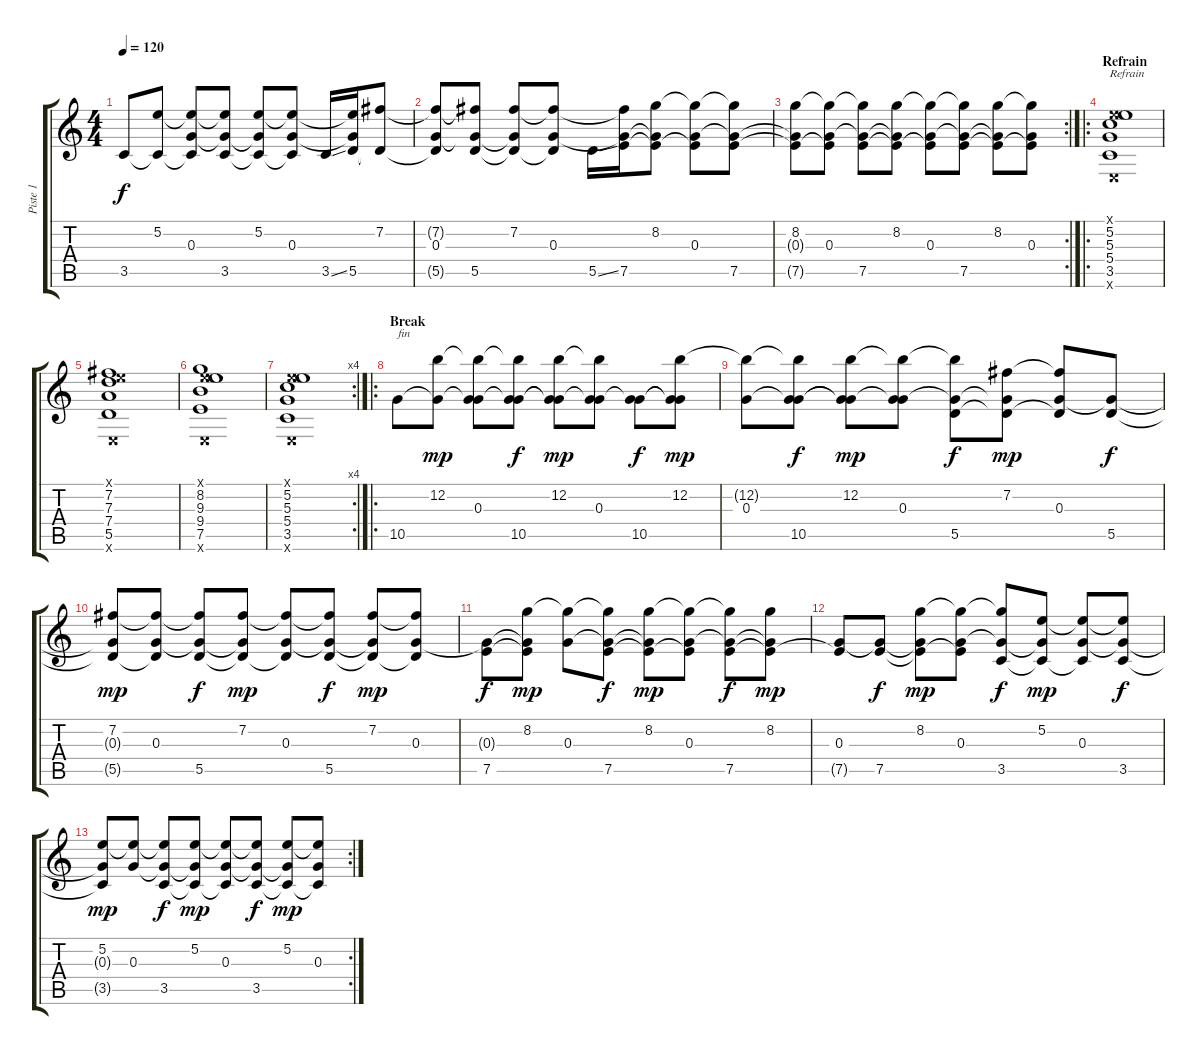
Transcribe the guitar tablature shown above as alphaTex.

\track ("Piste 1" "Piste 1") {instrument acousticguitarsteel}
\staff {score tabs}
\tuning (E4 B3 G3 D3 A2 E2) {hide}
\ts (4 4)
\tempo 120
\clef g2
\ks c
3.5.8{dy f} (5.2 3.5{t}).8 (5.2{t} 0.3 3.5{t}).8 (5.2{t} 0.3{t} 3.5).8 (5.2 0.3{t} 3.5{t}).8 (5.2{t} 0.3 3.5{t}).8 3.5{ss}.16 (5.2{t} 0.3{t} 5.5).16 (7.2 5.5{t}).8 |
(7.2{t} 0.3 5.5{t}).8 (7.2{t} 0.3{t} 5.5).8 (7.2 0.3{t} 5.5{t}).8 (7.2{t} 0.3 5.5{t}).8 5.5{ss}.16 (7.2{t} 0.3{t} 7.5).16 (8.2 0.3{t} 7.5{t}).8 (8.2{t} 0.3 7.5{t}).8 (8.2{t} 0.3{t} 7.5).8 |
\rc 2
(8.2 0.3{t} 7.5{t}).8 (8.2{t} 0.3 7.5{t}).8 (8.2{t} 0.3{t} 7.5).8 (8.2 0.3{t} 7.5{t}).8 (8.2{t} 0.3 7.5{t}).8 (8.2{t} 0.3{t} 7.5).8 (8.2 0.3{t} 7.5{t}).8 (8.2{t} 0.3 7.5{t}).8 |
\ro
\section ("" "Refrain")
(0.1{x} 5.2 5.3 5.4 3.5 0.6{x}).1{txt "Refrain"} |
(0.1{x} 7.2 7.3 7.4 5.5 0.6{x}).1 |
(0.1{x} 8.2 9.3 9.4 7.5 0.6{x}).1 |
\rc 4
(0.1{x} 5.2 5.3 5.4 3.5 0.6{x}).1 |
\ro
\section ("" "Break")
10.5.8{txt "fin"} (12.2 10.5{t}).8{dy mp} (12.2{t} 0.3 10.5{t}).8 (12.2{t} 0.3{t} 10.5).8{dy f} (12.2 0.3{t} 10.5{t}).8{dy mp} (12.2{t} 0.3 10.5{t}).8 (0.3{t} 10.5).8{dy f} (12.2 0.3{t} 10.5{t}).8{dy mp} |
(12.2{t} 0.3).8 (12.2{t} 0.3{t} 10.5).8{dy f} (12.2 0.3{t} 10.5{t}).8{dy mp} (12.2{t} 0.3 10.5{t}).8 (12.2{t} 0.3{t} 5.5).8{dy f} (7.2 0.3{t} 5.5{t}).8{dy mp} (7.2{t} 0.3 5.5{t}).8 (0.3{t} 5.5).8{dy f} |
(7.2 0.3{t} 5.5{t}).8{dy mp} (7.2{t} 0.3 5.5{t}).8 (7.2{t} 0.3{t} 5.5).8{dy f} (7.2 0.3{t} 5.5{t}).8{dy mp} (7.2{t} 0.3 5.5{t}).8 (7.2{t} 0.3{t} 5.5).8{dy f} (7.2 0.3{t} 5.5{t}).8{dy mp} (7.2{t} 0.3 5.5{t}).8 |
\section ("" "")
(0.3{t} 7.5).8{dy f} (8.2 0.3{t} 7.5{t}).8{dy mp} (8.2{t} 0.3).8 (8.2{t} 0.3{t} 7.5).8{dy f} (8.2 0.3{t} 7.5{t}).8{dy mp} (8.2{t} 0.3 7.5{t}).8 (8.2{t} 0.3{t} 7.5).8{dy f} (8.2 0.3{t} 7.5{t}).8{dy mp} |
(0.3 7.5{t}).8 (0.3{t} 7.5).8{dy f} (8.2 0.3{t} 7.5{t}).8{dy mp} (8.2{t} 0.3 7.5{t}).8 (8.2{t} 0.3{t} 3.5).8{dy f} (5.2 0.3{t} 3.5{t}).8{dy mp} (5.2{t} 0.3 3.5{t}).8 (5.2{t} 0.3{t} 3.5).8{dy f} |
\rc 2
(5.2 0.3{t} 3.5{t}).8{dy mp} (5.2{t} 0.3).8 (5.2{t} 0.3{t} 3.5).8{dy f} (5.2 0.3{t} 3.5{t}).8{dy mp} (5.2{t} 0.3 3.5{t}).8 (5.2{t} 0.3{t} 3.5).8{dy f} (5.2 0.3{t} 3.5{t}).8{dy mp} (5.2{t} 0.3 3.5{t}).8
